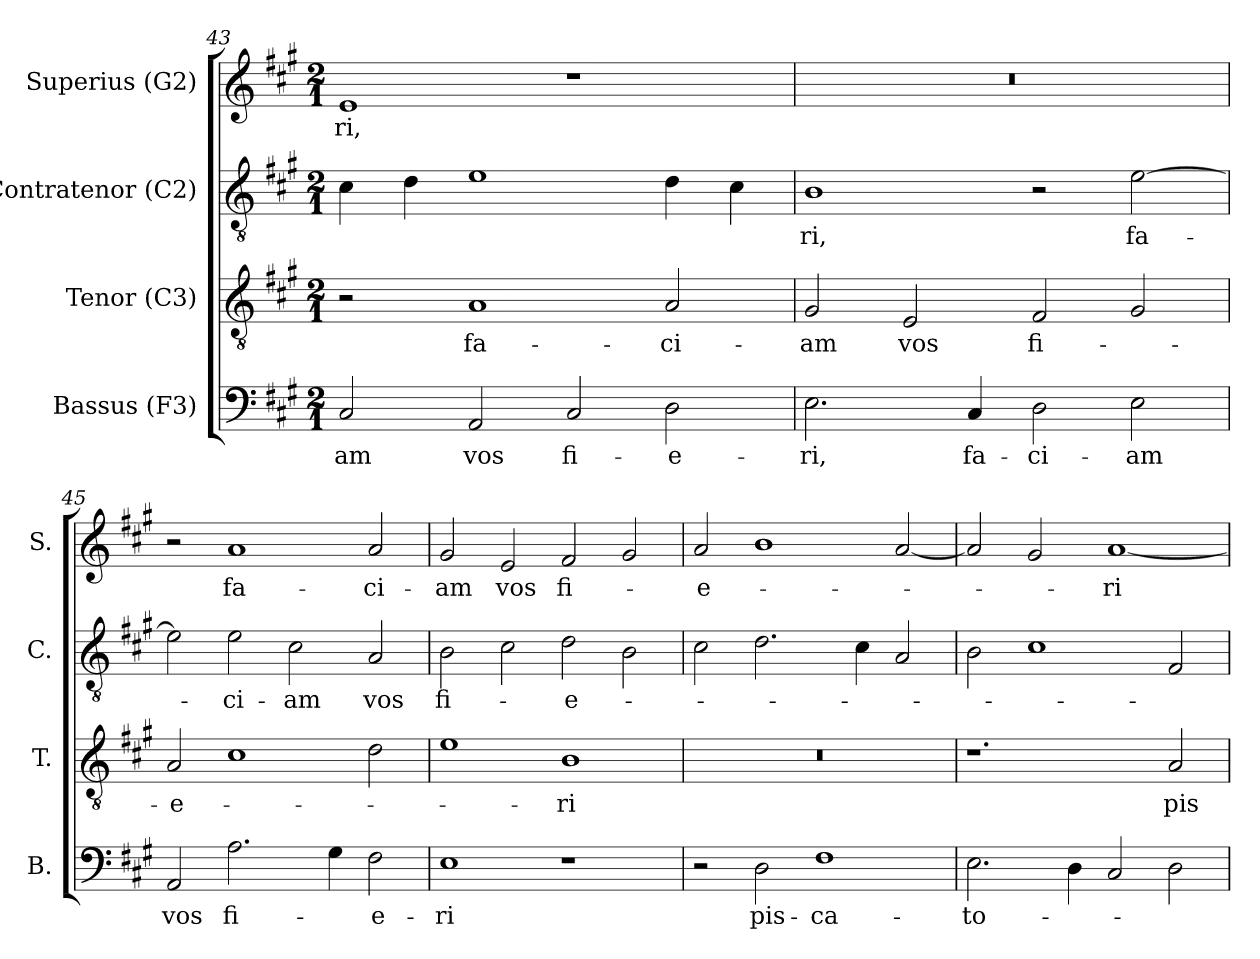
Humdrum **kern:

**kern	**text	**kern	**text	**kern	**text	**kern	**text
*part4	*part4	*part3	*part3	*part2	*part2	*part1	*part1
*staff4	*staff4	*staff3	*staff3	*staff2	*staff2	*staff1	*staff1
*I"Bassus (F3)	*	*I"Tenor (C3)	*	*I"Contratenor (C2)	*	*I"Superius (G2)	*
*I'B.	*	*I'T.	*	*I'C.	*	*I'S.	*
*clefF4	*	*clefGv2	*	*clefGv2	*	*clefG2	*
*	*	*ITrd7c12	*	*ITrd7c12	*	*	*
*k[f#c#g#]	*	*k[f#c#g#]	*	*k[f#c#g#]	*	*k[f#c#g#]	*
*A:	*	*A:	*	*A:	*	*A:	*
*M2/1	*	*M2/1	*	*M2/1	*	*M2/1	*
=43	=43	=43	=43	=43	=43	=43	=43
!	!LO:LY:b:color=#000000	!	!	!	!	!	!
!	!	!	!	!	!	!	!LO:LY:b:color=#000000
2C#i/	-am	2r	.	4C#i\	.	1ei	-ri,
.	.	.	.	4Di\	.	.	.
!	!LO:LY:b:color=#000000	!	!	!	!	!	!
!	!	!	!LO:LY:b:color=#000000	!	!	!	!
2AAi/	vos	1AAi	fa-	1Ei	.	.	.
!	!LO:LY:b:color=#000000	!	!	!	!	!	!
2C#i/	fi-	.	.	.	.	1r	.
!	!LO:LY:b:color=#000000	!	!	!	!	!	!
!	!	!	!LO:LY:b:color=#000000	!	!	!	!
2Di\	-e-	2AAi/	-ci-	4Di\	.	.	.
.	.	.	.	4C#i\	.	.	.
=44	=44	=44	=44	=44	=44	=44	=44
!	!LO:LY:b:color=#000000	!	!	!	!	!	!
!	!	!	!LO:LY:b:color=#000000	!	!	!	!
!	!	!	!	!	!LO:LY:b:color=#000000	!LO:N:vis=1	!
2.Ei\	-ri,	2GG#i/	-am	1BBi	-ri,	0r	.
!	!	!	!LO:LY:b:color=#000000	!	!	!	!
.	.	2EEi/	vos	.	.	.	.
!	!LO:LY:b:color=#000000	!	!	!	!	!	!
4C#i/	fa-	.	.	.	.	.	.
!	!LO:LY:b:color=#000000	!	!	!	!	!	!
!	!	!	!LO:LY:b:color=#000000	!	!	!	!
2Di\	-ci-	2FF#i/	fi-	2r	.	.	.
!	!LO:LY:b:color=#000000	!	!	!	!	!	!
!	!	!	!	!	!LO:LY:b:color=#000000	!	!
2Ei\	-am	2GG#i/	.	[2Ei\	fa-	.	.
!!LO:LB:g=z
=45	=45	=45	=45	=45	=45	=45	=45
!	!LO:LY:b:color=#000000	!	!	!	!	!	!
!	!	!	!LO:LY:b:color=#000000	!	!	!	!
2AAi/	vos	2AAi/	-e-	2Ei\]	.	2r	.
!	!LO:LY:b:color=#000000	!	!	!	!	!	!
!	!	!	!	!	!LO:LY:b:color=#000000	!	!
!	!	!	!	!	!	!	!LO:LY:b:color=#000000
2.Ai\	fi-	1C#i	.	2Ei\	-ci-	1ai	fa-
!	!	!	!	!	!LO:LY:b:color=#000000	!	!
.	.	.	.	2C#i\	-am	.	.
4G#i\	.	.	.	.	.	.	.
!	!LO:LY:b:color=#000000	!	!	!	!	!	!
!	!	!	!	!	!LO:LY:b:color=#000000	!	!
!	!	!	!	!	!	!	!LO:LY:b:color=#000000
2F#i\	-e-	2Di\	.	2AAi/	vos	2ai/	-ci-
=46	=46	=46	=46	=46	=46	=46	=46
!	!LO:LY:b:color=#000000	!	!	!	!	!	!
!	!	!	!	!	!LO:LY:b:color=#000000	!	!
!	!	!	!	!	!	!	!LO:LY:b:color=#000000
1Ei	-ri	1Ei	.	2BBi\	fi-	2g#i/	-am
!	!	!	!	!	!	!	!LO:LY:b:color=#000000
.	.	.	.	2C#i\	.	2ei/	vos
!	!	!	!LO:LY:b:color=#000000	!	!	!	!
!	!	!	!	!	!LO:LY:b:color=#000000	!	!
!	!	!	!	!	!	!	!LO:LY:b:color=#000000
1r	.	1BBi	-ri	2Di\	-e-	2f#i/	fi-
.	.	.	.	2BBi\	.	2g#i/	.
=47	=47	=47	=47	=47	=47	=47	=47
!	!	!LO:N:vis=1	!	!	!	!	!
!	!	!	!	!	!	!	!LO:LY:b:color=#000000
2r	.	0r	.	2C#i\	.	2ai/	-e-
!	!LO:LY:b:color=#000000	!	!	!	!	!	!
2Di\	pis-	.	.	2.Di\	.	1bi	.
!	!LO:LY:b:color=#000000	!	!	!	!	!	!
1F#i	-ca-	.	.	.	.	.	.
.	.	.	.	4C#i\	.	.	.
.	.	.	.	2AAi/	.	[2ai/	.
=48	=48	=48	=48	=48	=48	=48	=48
!	!LO:LY:b:color=#000000	!	!	!	!	!	!
2.Ei\	-to-	1.r	.	2BBi\	.	2ai/]	.
.	.	.	.	1C#i	.	2g#i/	.
4Di\	.	.	.	.	.	.	.
!	!	!	!	!	!	!	!LO:LY:b:color=#000000
2C#i/	.	.	.	.	.	[1ai	-ri
!	!	!	!LO:LY:b:color=#000000	!	!	!	!
2Di\	.	2AAi/	pis-	2FF#i/	.	.	.
=	=	=	=	=	=	=	=
*-	*-	*-	*-	*-	*-	*-	*-
